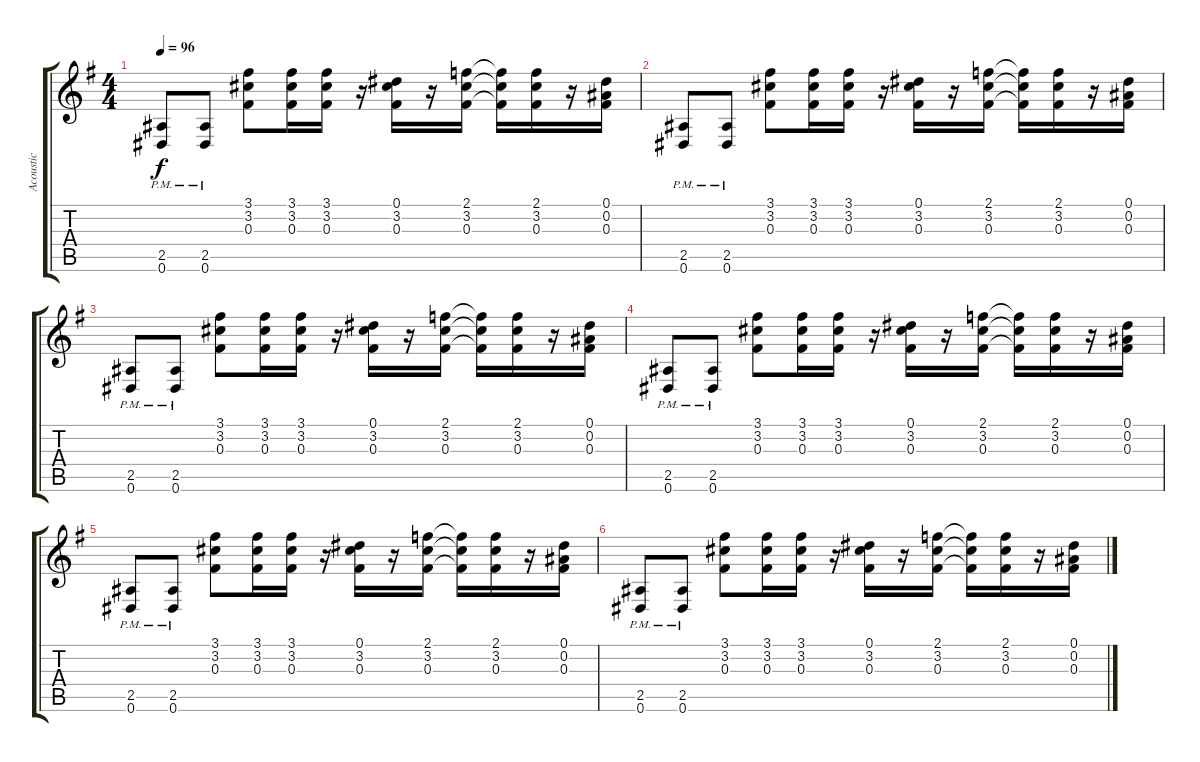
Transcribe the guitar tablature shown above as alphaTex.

\track ("Acoustic" "Acoustic") {instrument acousticguitarsteel}
\staff {score tabs}
\tuning (Eb4 Bb3 Gb3 Db3 Ab2 Eb2) {hide}
\ts (4 4)
\tempo 96
\clef g2
\ks g
(2.5{pm} 0.6{pm}).8{dy f} (2.5{pm} 0.6{pm}).8 (3.1 3.2 0.3).8 (3.1 3.2 0.3).16 (3.1 3.2 0.3).16 r.16 (0.1 3.2 0.3).16 r.16 (2.1 3.2 0.3).16 (2.1{t} 3.2{t} 0.3{t}).16 (2.1 3.2 0.3).16 r.16 (0.1 0.2 0.3).16 |
(2.5{pm} 0.6{pm}).8 (2.5{pm} 0.6{pm}).8 (3.1 3.2 0.3).8 (3.1 3.2 0.3).16 (3.1 3.2 0.3).16 r.16 (0.1 3.2 0.3).16 r.16 (2.1 3.2 0.3).16 (2.1{t} 3.2{t} 0.3{t}).16 (2.1 3.2 0.3).16 r.16 (0.1 0.2 0.3).16 |
(2.5{pm} 0.6{pm}).8 (2.5{pm} 0.6{pm}).8 (3.1 3.2 0.3).8 (3.1 3.2 0.3).16 (3.1 3.2 0.3).16 r.16 (0.1 3.2 0.3).16 r.16 (2.1 3.2 0.3).16 (2.1{t} 3.2{t} 0.3{t}).16 (2.1 3.2 0.3).16 r.16 (0.1 0.2 0.3).16 |
(2.5{pm} 0.6{pm}).8 (2.5{pm} 0.6{pm}).8 (3.1 3.2 0.3).8 (3.1 3.2 0.3).16 (3.1 3.2 0.3).16 r.16 (0.1 3.2 0.3).16 r.16 (2.1 3.2 0.3).16 (2.1{t} 3.2{t} 0.3{t}).16 (2.1 3.2 0.3).16 r.16 (0.1 0.2 0.3).16 |
(2.5{pm} 0.6{pm}).8 (2.5{pm} 0.6{pm}).8 (3.1 3.2 0.3).8 (3.1 3.2 0.3).16 (3.1 3.2 0.3).16 r.16 (0.1 3.2 0.3).16 r.16 (2.1 3.2 0.3).16 (2.1{t} 3.2{t} 0.3{t}).16 (2.1 3.2 0.3).16 r.16 (0.1 0.2 0.3).16 |
(2.5{pm} 0.6{pm}).8 (2.5{pm} 0.6{pm}).8 (3.1 3.2 0.3).8 (3.1 3.2 0.3).16 (3.1 3.2 0.3).16 r.16 (0.1 3.2 0.3).16 r.16 (2.1 3.2 0.3).16 (2.1{t} 3.2{t} 0.3{t}).16 (2.1 3.2 0.3).16 r.16 (0.1 0.2 0.3).16
